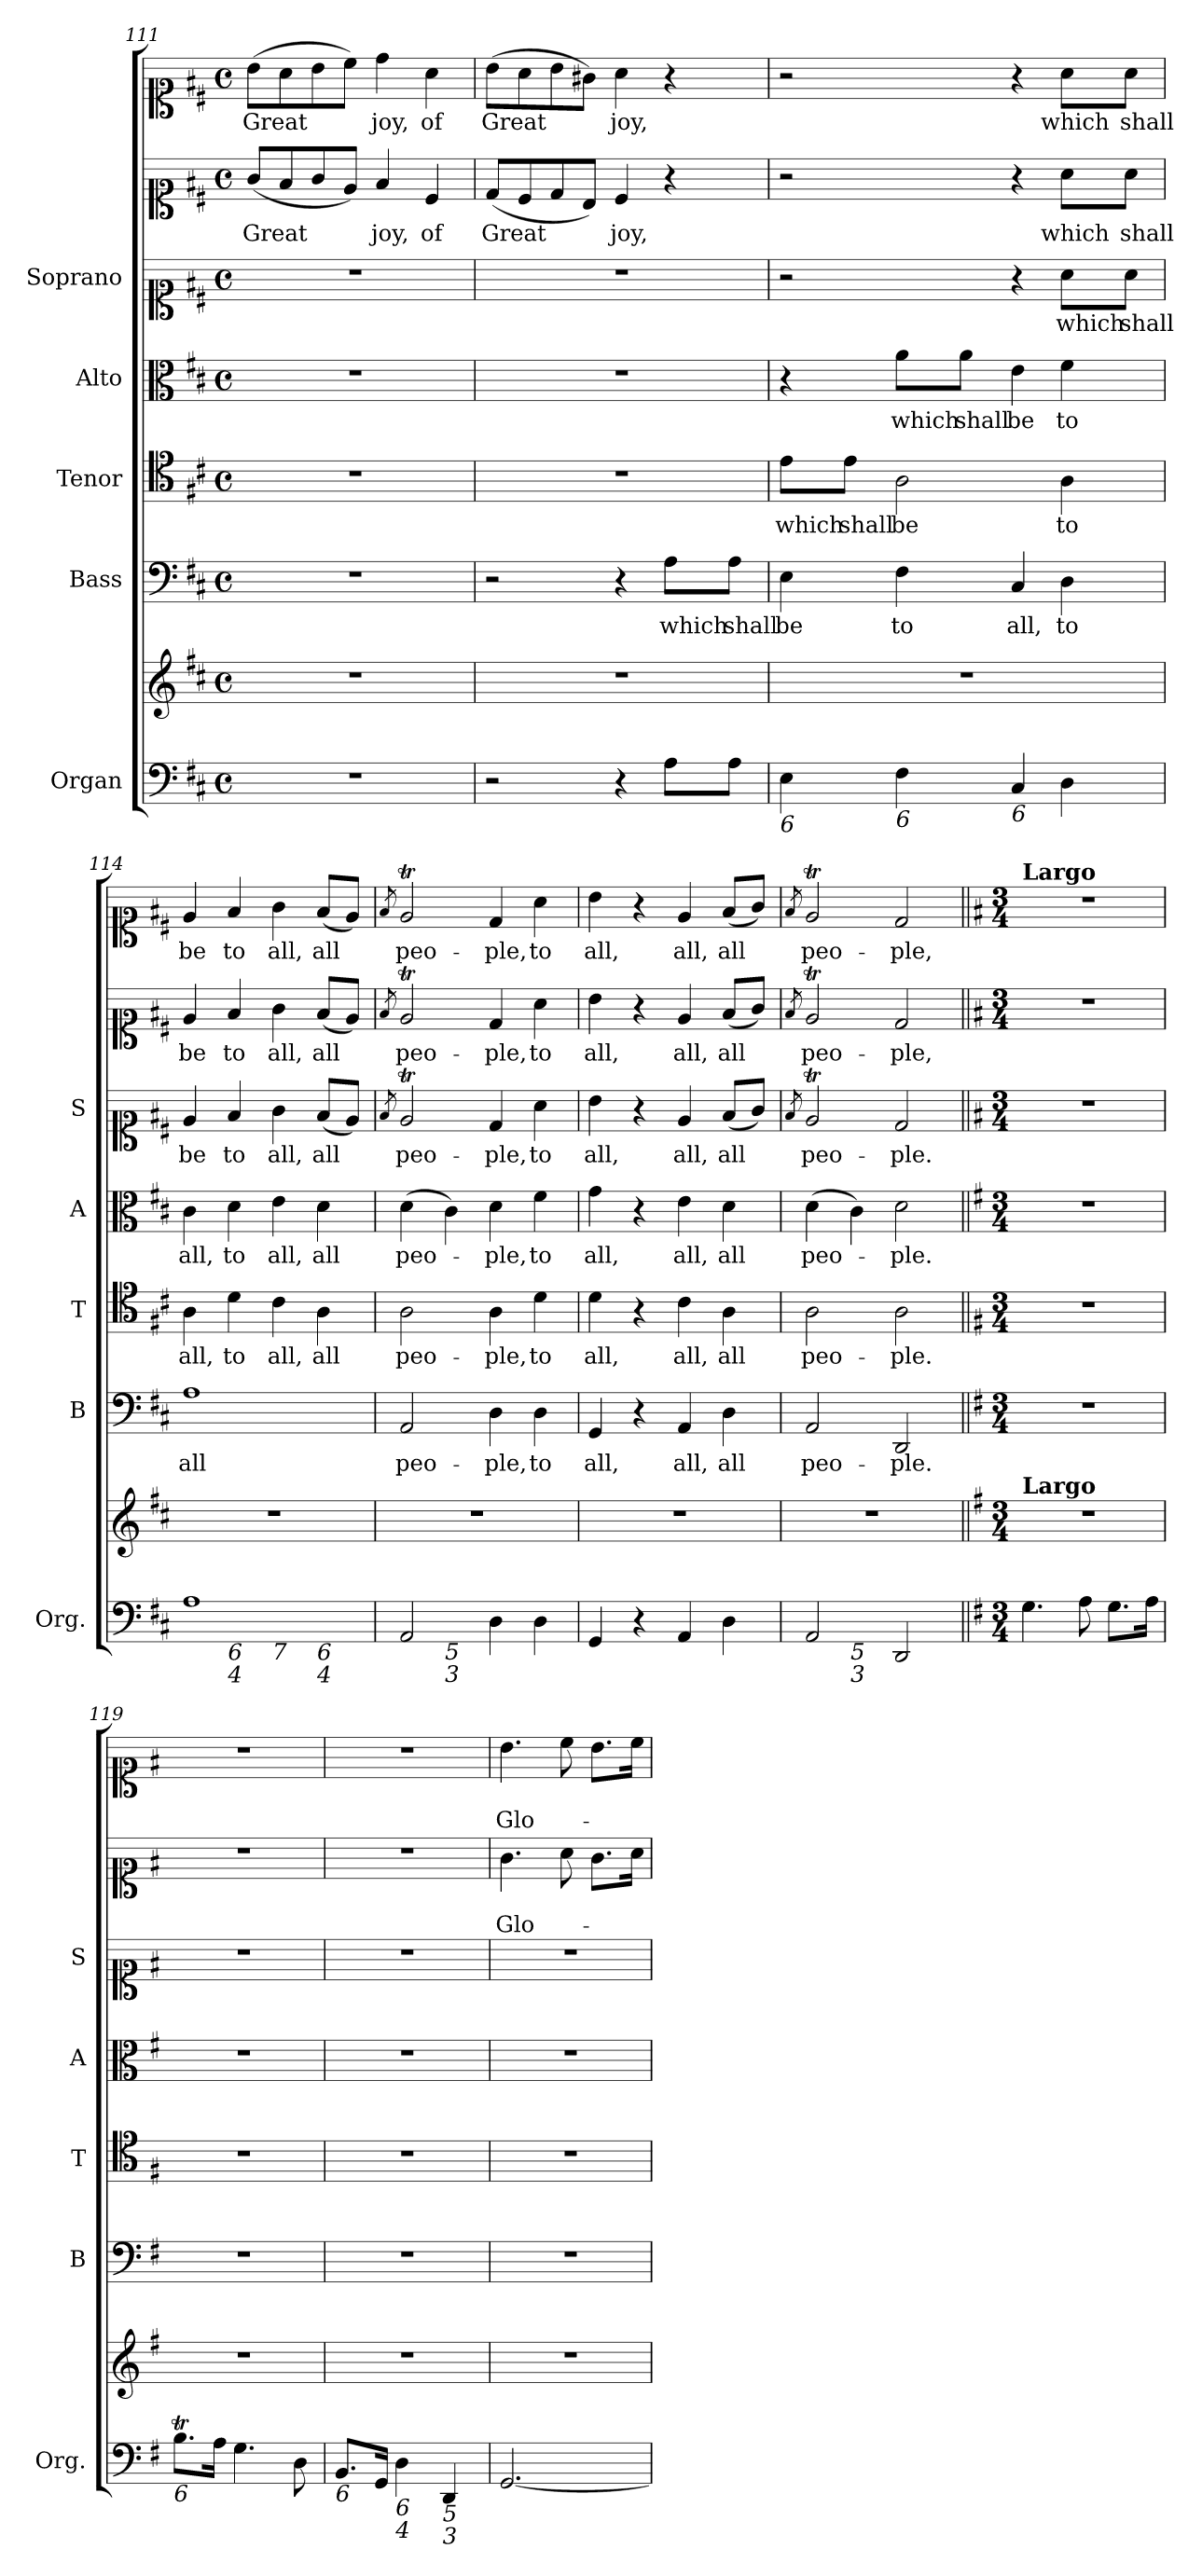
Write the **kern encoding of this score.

**kern	**kern	**kern	**text	**kern	**text	**kern	**text	**kern	**text	**kern	**text	**text	**kern	**text	**text
*part7	*part7	*part6	*part6	*part5	*part5	*part4	*part4	*part3	*part3	*part2	*part2	*part2	*part1	*part1	*part1
*staff8	*staff7	*staff6	*staff6	*staff5	*staff5	*staff4	*staff4	*staff3	*staff3	*staff2	*staff2	*staff2	*staff1	*staff1	*staff1
*I"Organ	*	*I"Bass	*	*I"Tenor	*	*I"Alto	*	*I"Soprano	*	*	*	*	*	*	*
*I'Org.	*	*I'B	*	*I'T	*	*I'A	*	*I'S	*	*	*	*	*	*	*
*clefF4	*clefG2	*clefF4	*	*clefC4	*	*clefC3	*	*clefC1	*	*clefC1	*	*	*clefC1	*	*
*k[f#c#]	*k[f#c#]	*k[f#c#]	*	*k[f#c#]	*	*k[f#c#]	*	*k[f#c#]	*	*k[f#c#]	*	*	*k[f#c#]	*	*
*D:	*D:	*D:	*	*D:	*	*D:	*	*D:	*	*D:	*	*	*D:	*	*
*M4/4	*M4/4	*M4/4	*	*M4/4	*	*M4/4	*	*M4/4	*	*M4/4	*	*	*M4/4	*	*
*met(c)	*met(c)	*met(c)	*	*met(c)	*	*met(c)	*	*met(c)	*	*met(c)	*	*	*met(c)	*	*
=111	=111	=111	=111	=111	=111	=111	=111	=111	=111	=111	=111	=111	=111	=111	=111
!	!	!	!	!	!	!	!	!	!	!	!LO:LY:b	!	!	!LO:LY:b	!
1r	1r	1r	.	1r	.	1r	.	1r	.	(<8g/L	Great	.	(>8b\L	Great	.
.	.	.	.	.	.	.	.	.	.	8f#/	.	.	8a\	.	.
.	.	.	.	.	.	.	.	.	.	8g/	.	.	8b\	.	.
.	.	.	.	.	.	.	.	.	.	8e/J)	.	.	8cc#\J)	.	.
!	!	!	!	!	!	!	!	!	!	!	!LO:LY:b	!	!	!LO:LY:b	!
.	.	.	.	.	.	.	.	.	.	4f#/	joy,	.	4dd\	joy,	.
!	!	!	!	!	!	!	!	!	!	!	!LO:LY:b	!	!	!LO:LY:b	!
.	.	.	.	.	.	.	.	.	.	4c#/	of	.	4a\	of	.
=112	=112	=112	=112	=112	=112	=112	=112	=112	=112	=112	=112	=112	=112	=112	=112
!	!	!	!	!	!	!	!	!	!	!	!LO:LY:b	!	!	!LO:LY:b	!
2r	1r	2r	.	1r	.	1r	.	1r	.	(<8d/L	Great	.	(>8b\L	Great	.
.	.	.	.	.	.	.	.	.	.	8c#/	.	.	8a\	.	.
.	.	.	.	.	.	.	.	.	.	8d/	.	.	8b\	.	.
.	.	.	.	.	.	.	.	.	.	8B/J)	.	.	8g#X\J)	.	.
!	!	!	!	!	!	!	!	!	!	!	!LO:LY:b	!	!	!LO:LY:b	!
4r	.	4r	.	.	.	.	.	.	.	4c#/	joy,	.	4a\	joy,	.
!	!	!	!LO:LY:b	!	!	!	!	!	!	!	!	!	!	!	!
8A\L	.	8A\L	which	.	.	.	.	.	.	4r	.	.	4r	.	.
!	!	!	!LO:LY:b	!	!	!	!	!	!	!	!	!	!	!	!
8A\J	.	8A\J	shall	.	.	.	.	.	.	.	.	.	.	.	.
!!LO:PB:g=z
=113	=113	=113	=113	=113	=113	=113	=113	=113	=113	=113	=113	=113	=113	=113	=113
!LO:TX:b:i:t=6	!	!	!	!	!	!	!	!	!	!	!	!	!	!	!
!	!	!	!LO:LY:b	!	!LO:LY:b	!	!	!	!	!	!	!	!	!	!
4E\	1r	4E\	be	8e\L	which	4r	.	2r	.	2r	.	.	2r	.	.
!	!	!	!	!	!LO:LY:b	!	!	!	!	!	!	!	!	!	!
.	.	.	.	8e\J	shall	.	.	.	.	.	.	.	.	.	.
!LO:TX:b:i:t=6	!	!	!	!	!	!	!	!	!	!	!	!	!	!	!
!	!	!	!LO:LY:b	!	!LO:LY:b	!	!LO:LY:b	!	!	!	!	!	!	!	!
4F#\	.	4F#\	to	2A\	be	8a\L	which	.	.	.	.	.	.	.	.
!	!	!	!	!	!	!	!LO:LY:b	!	!	!	!	!	!	!	!
.	.	.	.	.	.	8a\J	shall	.	.	.	.	.	.	.	.
!LO:TX:b:i:t=6	!	!	!	!	!	!	!	!	!	!	!	!	!	!	!
!	!	!	!LO:LY:b	!	!	!	!LO:LY:b	!	!	!	!	!	!	!	!
4C#/	.	4C#/	all,	.	.	4e\	be	4r	.	4r	.	.	4r	.	.
!	!	!	!LO:LY:b	!	!LO:LY:b	!	!LO:LY:b	!	!LO:LY:b	!	!LO:LY:b	!	!	!LO:LY:b	!
4D\	.	4D\	to	4A\	to	4f#\	to	8a\L	which	8a\L	which	.	8a\L	which	.
!	!	!	!	!	!	!	!	!	!LO:LY:b	!	!LO:LY:b	!	!	!LO:LY:b	!
.	.	.	.	.	.	.	.	8a\J	shall	8a\J	shall	.	8a\J	shall	.
=114	=114	=114	=114	=114	=114	=114	=114	=114	=114	=114	=114	=114	=114	=114	=114
!LO:TX:b:i:t=5	!	!	!	!	!	!	!	!	!	!	!	!	!	!	!
!LO:TX:b:i:t=3	!	!	!	!	!	!	!	!	!	!	!	!	!	!	!
!	!	!	!LO:LY:b	!	!LO:LY:b	!	!LO:LY:b	!	!LO:LY:b	!	!LO:LY:b	!	!	!LO:LY:b	!
*^	*	*	*	*	*	*	*	*	*	*	*	*	*	*	*
*	*^	*	*	*	*	*	*	*	*	*	*	*	*	*	*	*
*	*	*^	*	*	*	*	*	*	*	*	*	*	*	*	*	*	*
1A	4ryy	2ryy	2.ryy	1r	1A	all	4A\	all,	4c#\	all,	4e/	be	4e/	be	.	4e/	be	.
!	!LO:TX:b:i:t=6	!	!	!	!	!	!	!	!	!	!	!	!	!	!	!	!	!
!	!LO:TX:b:i:t=4	!	!	!	!	!	!	!	!	!	!	!	!	!	!	!	!	!
!	!	!	!	!	!	!	!	!LO:LY:b	!	!LO:LY:b	!	!LO:LY:b	!	!LO:LY:b	!	!	!LO:LY:b	!
.	2.ryy	.	.	.	.	.	4d\	to	4d\	to	4f#/	to	4f#/	to	.	4f#/	to	.
!	!	!LO:TX:b:i:t=7	!	!	!	!	!	!	!	!	!	!	!	!	!	!	!	!
!	!	!	!	!	!	!	!	!LO:LY:b	!	!LO:LY:b	!	!LO:LY:b	!	!LO:LY:b	!	!	!LO:LY:b	!
.	.	2ryy	.	.	.	.	4c#\	all,	4e\	all,	4g\	all,	4g\	all,	.	4g\	all,	.
!	!	!	!LO:TX:b:i:t=6	!	!	!	!	!	!	!	!	!	!	!	!	!	!	!
!	!	!	!LO:TX:b:i:t=4	!	!	!	!	!	!	!	!	!	!	!	!	!	!	!
!	!	!	!	!	!	!	!	!LO:LY:b	!	!LO:LY:b	!	!LO:LY:b	!	!LO:LY:b	!	!	!LO:LY:b	!
.	.	.	4ryy	.	.	.	4A\	all	4d\	all	(<8f#/L	all	(<8f#/L	all	.	(<8f#/L	all	.
.	.	.	.	.	.	.	.	.	.	.	8e/J)	.	8e/J)	.	.	8e/J)	.	.
*v	*v	*v	*v	*	*	*	*	*	*	*	*	*	*	*	*	*	*	*
=115	=115	=115	=115	=115	=115	=115	=115	=115	=115	=115	=115	=115	=115	=115	=115
.	.	.	.	.	.	.	.	8qf#/	.	8qf#/	.	.	8qf#/	.	.
!LO:TX:b:i:t=6	!	!	!	!	!	!	!	!	!	!	!	!	!	!	!
!LO:TX:b:i:t=4	!	!	!	!	!	!	!	!	!	!	!	!	!	!	!
!	!	!	!LO:LY:b	!	!LO:LY:b	!	!LO:LY:b	!	!LO:LY:b	!	!LO:LY:b	!	!	!LO:LY:b	!
*^	*	*	*	*	*	*	*	*	*	*	*	*	*	*	*
2AA/	4ryy	1r	2AA/	peo-	2A\	peo-	(>4d\	peo-	2eT/	peo-	2eT/	peo-	.	2eT/	peo-	.
!	!LO:TX:b:i:t=5	!	!	!	!	!	!	!	!	!	!	!	!	!	!	!
!	!LO:TX:b:i:t=3	!	!	!	!	!	!	!	!	!	!	!	!	!	!	!
.	2.ryy	.	.	.	.	.	4c#\)	.	.	.	.	.	.	.	.	.
!	!	!	!	!LO:LY:b	!	!LO:LY:b	!	!LO:LY:b	!	!LO:LY:b	!	!LO:LY:b	!	!	!LO:LY:b	!
4D\	.	.	4D\	-ple,	4A\	-ple,	4d\	-ple,	4d/	-ple,	4d/	-ple,	.	4d/	-ple,	.
!	!	!	!	!LO:LY:b	!	!LO:LY:b	!	!LO:LY:b	!	!LO:LY:b	!	!LO:LY:b	!	!	!LO:LY:b	!
4D\	.	.	4D\	to	4d\	to	4f#\	to	4a\	to	4a\	to	.	4a\	to	.
=116	=116	=116	=116	=116	=116	=116	=116	=116	=116	=116	=116	=116	=116	=116	=116	=116
!	!	!	!	!LO:LY:b	!	!LO:LY:b	!	!LO:LY:b	!	!LO:LY:b	!	!LO:LY:b	!	!	!LO:LY:b	!
*v	*v	*	*	*	*	*	*	*	*	*	*	*	*	*	*	*
4GG/	1r	4GG/	all,	4d\	all,	4g\	all,	4b\	all,	4b\	all,	.	4b\	all,	.
4r	.	4r	.	4r	.	4r	.	4r	.	4r	.	.	4r	.	.
!	!	!	!LO:LY:b	!	!LO:LY:b	!	!LO:LY:b	!	!LO:LY:b	!	!LO:LY:b	!	!	!LO:LY:b	!
4AA/	.	4AA/	all,	4c#\	all,	4e\	all,	4e/	all,	4e/	all,	.	4e/	all,	.
!	!	!	!LO:LY:b	!	!LO:LY:b	!	!LO:LY:b	!	!LO:LY:b	!	!LO:LY:b	!	!	!LO:LY:b	!
4D\	.	4D\	all	4A\	all	4d\	all	(<8f#/L	all	(<8f#/L	all	.	(<8f#/L	all	.
.	.	.	.	.	.	.	.	8g/J)	.	8g/J)	.	.	8g/J)	.	.
=117	=117	=117	=117	=117	=117	=117	=117	=117	=117	=117	=117	=117	=117	=117	=117
.	.	.	.	.	.	.	.	8qf#/	.	8qf#/	.	.	8qf#/	.	.
!LO:TX:b:i:t=6	!	!	!	!	!	!	!	!	!	!	!	!	!	!	!
!LO:TX:b:i:t=4	!	!	!	!	!	!	!	!	!	!	!	!	!	!	!
!	!	!	!LO:LY:b	!	!LO:LY:b	!	!LO:LY:b	!	!LO:LY:b	!	!LO:LY:b	!	!	!LO:LY:b	!
*^	*	*	*	*	*	*	*	*	*	*	*	*	*	*	*
2AA/	4ryy	1r	2AA/	peo-	2A\	peo-	(>4d\	peo-	2eT/	peo-	2eT/	peo-	.	2eT/	peo-	.
!	!LO:TX:b:i:t=5	!	!	!	!	!	!	!	!	!	!	!	!	!	!	!
!	!LO:TX:b:i:t=3	!	!	!	!	!	!	!	!	!	!	!	!	!	!	!
.	2.ryy	.	.	.	.	.	4c#\)	.	.	.	.	.	.	.	.	.
!	!	!	!	!LO:LY:b	!	!LO:LY:b	!	!LO:LY:b	!	!LO:LY:b	!	!LO:LY:b	!	!	!LO:LY:b	!
2DD/	.	.	2DD/	-ple.	2A\	-ple.	2d\	-ple.	2d/	-ple.	2d/	-ple,	.	2d/	-ple,	.
*v	*v	*	*	*	*	*	*	*	*	*	*	*	*	*	*	*
!!LO:LB:g=z
=118||	=118||	=118||	=118||	=118||	=118||	=118||	=118||	=118||	=118||	=118||	=118||	=118||	=118||	=118||	=118||
*k[f#]	*k[f#]	*k[f#]	*	*k[f#]	*	*k[f#]	*	*k[f#]	*	*k[f#]	*	*	*k[f#]	*	*
*G:	*G:	*G:	*	*G:	*	*G:	*	*G:	*	*G:	*	*	*G:	*	*
*M3/4	*M3/4	*M3/4	*	*M3/4	*	*M3/4	*	*M3/4	*	*M3/4	*	*	*M3/4	*	*
*	*MM90	*	*	*	*	*	*	*	*	*	*	*	*MM90	*	*
*^	*	*	*	*	*	*	*	*	*	*	*	*	*	*	*
!	!	!	!	!	!	!	!	!	!	!	!	!	!	!LO:TX:a:B:t=Largo	!	!
!	!	!LO:TX:a:B:t=Largo	!	!	!	!	!	!	!	!	!	!	!	!	!	!
*v	*v	*	*	*	*	*	*	*	*	*	*	*	*	*	*	*
4.G\	2.r	2.r	.	2.r	.	2.r	.	2.r	.	2.r	.	.	2.r	.	.
8A\	.	.	.	.	.	.	.	.	.	.	.	.	.	.	.
8.G\L	.	.	.	.	.	.	.	.	.	.	.	.	.	.	.
16A\Jk	.	.	.	.	.	.	.	.	.	.	.	.	.	.	.
=119	=119	=119	=119	=119	=119	=119	=119	=119	=119	=119	=119	=119	=119	=119	=119
!LO:TX:b:i:t=6	!	!	!	!	!	!	!	!	!	!	!	!	!	!	!
8.Bt\L	2.r	2.r	.	2.r	.	2.r	.	2.r	.	2.r	.	.	2.r	.	.
16A\Jk	.	.	.	.	.	.	.	.	.	.	.	.	.	.	.
4.G\	.	.	.	.	.	.	.	.	.	.	.	.	.	.	.
8D\	.	.	.	.	.	.	.	.	.	.	.	.	.	.	.
=120	=120	=120	=120	=120	=120	=120	=120	=120	=120	=120	=120	=120	=120	=120	=120
!LO:TX:b:i:t=6	!	!	!	!	!	!	!	!	!	!	!	!	!	!	!
8.BB/L	2.r	2.r	.	2.r	.	2.r	.	2.r	.	2.r	.	.	2.r	.	.
16GG/Jk	.	.	.	.	.	.	.	.	.	.	.	.	.	.	.
!LO:TX:b:i:t=6	!	!	!	!	!	!	!	!	!	!	!	!	!	!	!
!LO:TX:b:i:t=4	!	!	!	!	!	!	!	!	!	!	!	!	!	!	!
4D\	.	.	.	.	.	.	.	.	.	.	.	.	.	.	.
!LO:TX:b:i:t=5	!	!	!	!	!	!	!	!	!	!	!	!	!	!	!
!LO:TX:b:i:t=3	!	!	!	!	!	!	!	!	!	!	!	!	!	!	!
4DD/	.	.	.	.	.	.	.	.	.	.	.	.	.	.	.
=121	=121	=121	=121	=121	=121	=121	=121	=121	=121	=121	=121	=121	=121	=121	=121
!	!	!	!	!	!	!	!	!	!	!	!	!LO:LY:b	!	!	!LO:LY:b
[2.GG/	2.r	2.r	.	2.r	.	2.r	.	2.r	.	4.g\	.	Glo-	4.b\	.	Glo-
.	.	.	.	.	.	.	.	.	.	8a\	.	.	8cc\	.	.
.	.	.	.	.	.	.	.	.	.	8.g\L	.	.	8.b\L	.	.
.	.	.	.	.	.	.	.	.	.	16a\Jk	.	.	16cc\Jk	.	.
=	=	=	=	=	=	=	=	=	=	=	=	=	=	=	=
*-	*-	*-	*-	*-	*-	*-	*-	*-	*-	*-	*-	*-	*-	*-	*-
